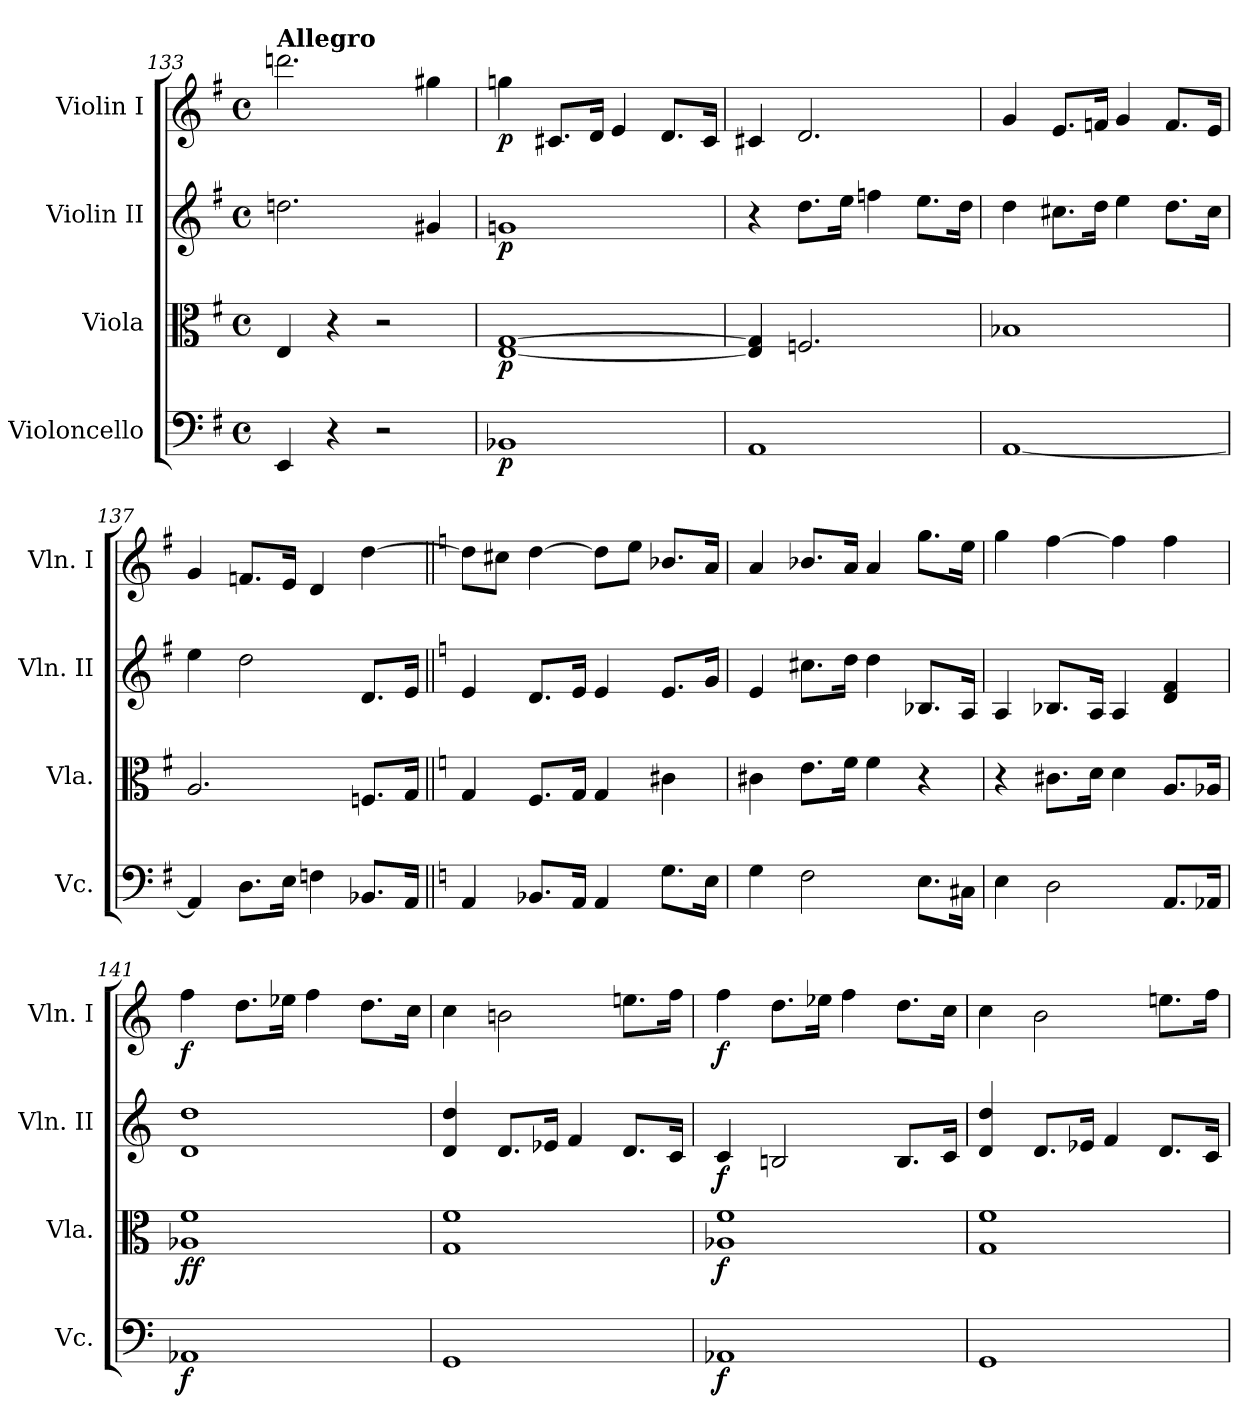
**kern	**dynam	**kern	**dynam	**kern	**dynam	**kern	**dynam
*part4	*part4	*part3	*part3	*part2	*part2	*part1	*part1
*staff4	*staff4	*staff3	*staff3	*staff2	*staff2	*staff1	*staff1
*I"Violoncello	*	*I"Viola	*	*I"Violin II	*	*I"Violin I	*
*I'Vc.	*	*I'Vla.	*	*I'Vln. II	*	*I'Vln. I	*
*clefF4	*	*clefC3	*	*clefG2	*	*clefG2	*
*k[f#]	*	*k[f#]	*	*k[f#]	*	*k[f#]	*
*M4/4	*	*M4/4	*	*M4/4	*	*M4/4	*
*met(c)	*	*met(c)	*	*met(c)	*	*met(c)	*
=133	=133	=133	=133	=133	=133	=133	=133
!	!	!	!	!	!	!LO:TX:a:B:t=Allegro	!
4EE/	.	4E/	.	2.ddn\	.	2.dddn\	.
4r	.	4r	.	.	.	.	.
2r	.	2r	.	.	.	.	.
.	.	.	.	4g#X/	.	4gg#X\	.
=134	=134	=134	=134	=134	=134	=134	=134
!	!LO:DY:b	!	!LO:DY:b	!	!LO:DY:b	!	!LO:DY:b
1BB-X	p	[1E [1G	p	1gn	p	4ggn\	p
.	.	.	.	.	.	8.c#X/L	.
.	.	.	.	.	.	16d/Jk	.
.	.	.	.	.	.	4e/	.
.	.	.	.	.	.	8.d/L	.
.	.	.	.	.	.	16c#/Jk	.
=135	=135	=135	=135	=135	=135	=135	=135
1AA	.	4E/] 4G/]	.	4r	.	4c#X/	.
.	.	2.Fn/	.	8.dd\L	.	2.d/	.
.	.	.	.	16ee\Jk	.	.	.
.	.	.	.	4ffn\	.	.	.
.	.	.	.	8.ee\L	.	.	.
.	.	.	.	16dd\Jk	.	.	.
=136	=136	=136	=136	=136	=136	=136	=136
[1AA	.	1B-X	.	4dd\	.	4g/	.
.	.	.	.	8.cc#X\L	.	8.e/L	.
.	.	.	.	16dd\Jk	.	16fn/Jk	.
.	.	.	.	4ee\	.	4g/	.
.	.	.	.	8.dd\L	.	8.f/L	.
.	.	.	.	16cc#\Jk	.	16e/Jk	.
=137	=137	=137	=137	=137	=137	=137	=137
4AA/]	.	2.A/	.	4ee\	.	4g/	.
8.D\L	.	.	.	2dd\	.	8.fn/L	.
16E\Jk	.	.	.	.	.	16e/Jk	.
4Fn\	.	.	.	.	.	4d/	.
8.BB-X/L	.	8.Fn/L	.	8.d/L	.	[4dd\	.
16AA/Jk	.	16G/Jk	.	16e/Jk	.	.	.
=138||	=138||	=138||	=138||	=138||	=138||	=138||	=138||
*k[]	*	*k[]	*	*k[]	*	*k[]	*
4AA/	.	4G/	.	4e/	.	8dd\L]	.
.	.	.	.	.	.	8cc#X\J	.
8.BB-X/L	.	8.F/L	.	8.d/L	.	[4dd\	.
16AA/Jk	.	16G/Jk	.	16e/Jk	.	.	.
4AA/	.	4G/	.	4e/	.	8dd\L]	.
.	.	.	.	.	.	8ee\J	.
8.G\L	.	4c#X\	.	8.e/L	.	8.b-X/L	.
16E\Jk	.	.	.	16g/Jk	.	16a/Jk	.
=139	=139	=139	=139	=139	=139	=139	=139
4G\	.	4c#X\	.	4e/	.	4a/	.
2F\	.	8.e\L	.	8.cc#X\L	.	8.b-X/L	.
.	.	16f\Jk	.	16dd\Jk	.	16a/Jk	.
.	.	4f\	.	4dd\	.	4a/	.
8.E\L	.	4r	.	8.B-X/L	.	8.gg\L	.
16C#X\Jk	.	.	.	16A/Jk	.	16ee\Jk	.
=140	=140	=140	=140	=140	=140	=140	=140
4E\	.	4r	.	4A/	.	4gg\	.
2D\	.	8.c#X\L	.	8.B-X/L	.	[4ff\	.
.	.	16d\Jk	.	16A/Jk	.	.	.
.	.	4d\	.	4A/	.	4ff\]	.
8.AA/L	.	8.A/L	.	4d/ 4f/	.	4ff\	.
16AA-X/Jk	.	16A-X/Jk	.	.	.	.	.
=141	=141	=141	=141	=141	=141	=141	=141
!	!LO:DY:b	!	!LO:DY:b	!	!	!	!
!	!	!	!LO:DY:n=1:b	!	!	!	!LO:DY:b
1AA-X	f	1A-X 1f	f f	1d 1dd	.	4ff\	f
.	.	.	.	.	.	8.dd\L	.
.	.	.	.	.	.	16ee-X\Jk	.
.	.	.	.	.	.	4ff\	.
.	.	.	.	.	.	8.dd\L	.
.	.	.	.	.	.	16cc\Jk	.
=142	=142	=142	=142	=142	=142	=142	=142
1GG	.	1G 1f	.	4d/ 4dd/	.	4cc\	.
.	.	.	.	8.d/L	.	2bn\	.
.	.	.	.	16e-X/Jk	.	.	.
.	.	.	.	4f/	.	.	.
.	.	.	.	8.d/L	.	8.een\L	.
.	.	.	.	16c/Jk	.	16ff\Jk	.
=143	=143	=143	=143	=143	=143	=143	=143
!	!LO:DY:b	!	!LO:DY:b	!	!LO:DY:b	!	!LO:DY:b
1AA-X	f	1A-X 1f	f	4c/	f	4ff\	f
.	.	.	.	2Bn/	.	8.dd\L	.
.	.	.	.	.	.	16ee-X\Jk	.
.	.	.	.	.	.	4ff\	.
.	.	.	.	8.B/L	.	8.dd\L	.
.	.	.	.	16c/Jk	.	16cc\Jk	.
=144	=144	=144	=144	=144	=144	=144	=144
1GG	.	1G 1f	.	4d/ 4dd/	.	4cc\	.
.	.	.	.	8.d/L	.	2b\	.
.	.	.	.	16e-X/Jk	.	.	.
.	.	.	.	4f/	.	.	.
.	.	.	.	8.d/L	.	8.een\L	.
.	.	.	.	16c/Jk	.	16ff\Jk	.
=	=	=	=	=	=	=	=
*-	*-	*-	*-	*-	*-	*-	*-
